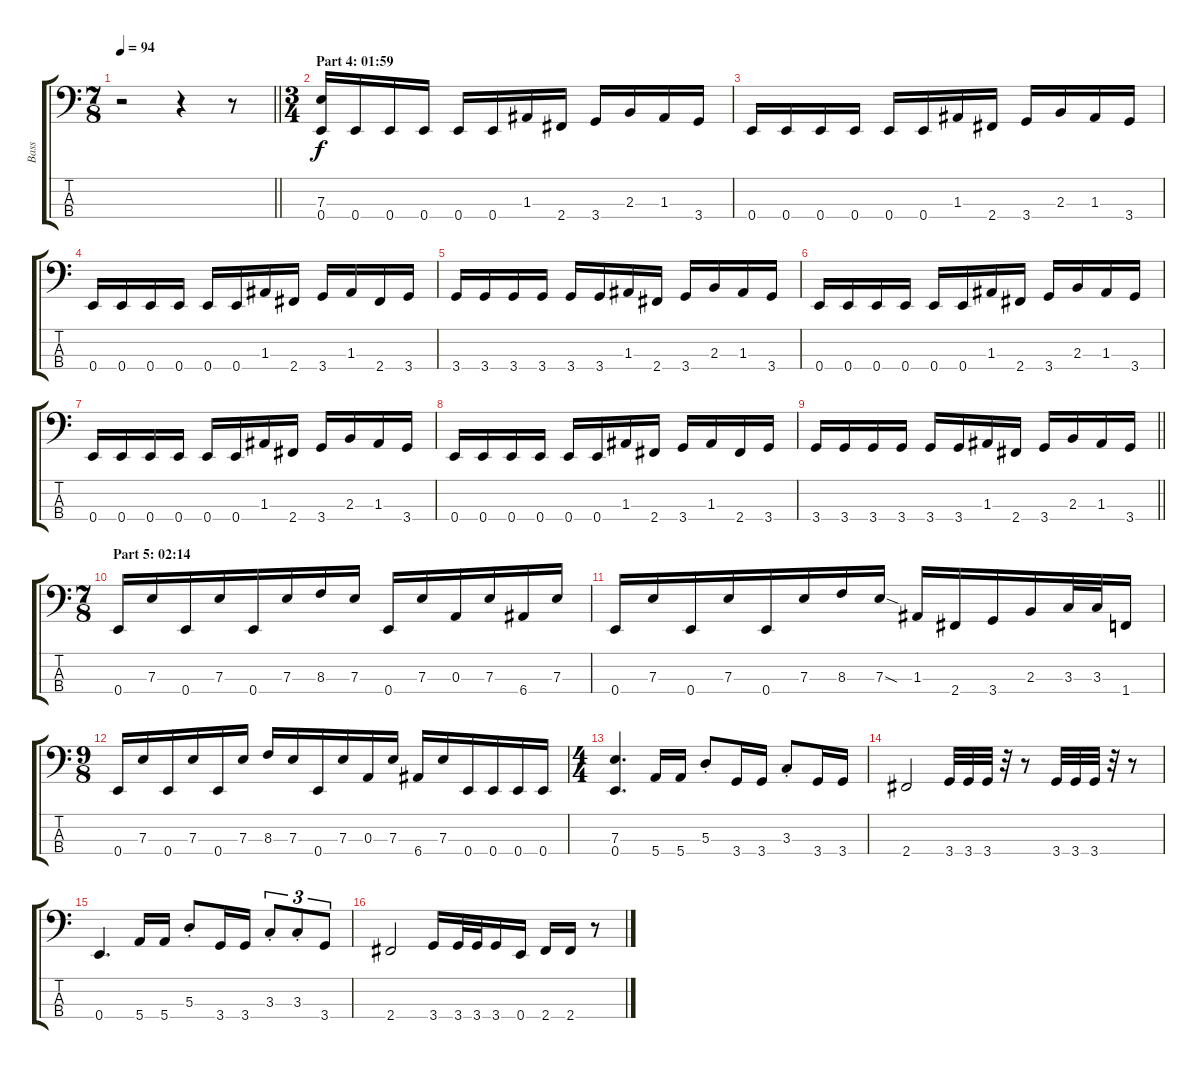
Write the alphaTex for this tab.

\track ("Bass" "Bass") {instrument electricbasspick}
\staff {score tabs}
\tuning (G2 D2 A1 E1) {hide}
\ts (7 8)
\tempo 94
\clef f4
\barLineRight lightlight
\ks c
r.2{dy f} r.4 r.8 |
\ts (3 4)
\section ("" "Part 4: 01:59")
(7.3 0.4).16 0.4.16 0.4.16 0.4.16 0.4.16 0.4.16 1.3.16 2.4.16 3.4.16 2.3.16 1.3.16 3.4.16 |
0.4.16 0.4.16 0.4.16 0.4.16 0.4.16 0.4.16 1.3.16 2.4.16 3.4.16 2.3.16 1.3.16 3.4.16 |
0.4.16 0.4.16 0.4.16 0.4.16 0.4.16 0.4.16 1.3.16 2.4.16 3.4.16 1.3.16 2.4.16 3.4.16 |
3.4.16 3.4.16 3.4.16 3.4.16 3.4.16 3.4.16 1.3.16 2.4.16 3.4.16 2.3.16 1.3.16 3.4.16 |
0.4.16 0.4.16 0.4.16 0.4.16 0.4.16 0.4.16 1.3.16 2.4.16 3.4.16 2.3.16 1.3.16 3.4.16 |
0.4.16 0.4.16 0.4.16 0.4.16 0.4.16 0.4.16 1.3.16 2.4.16 3.4.16 2.3.16 1.3.16 3.4.16 |
0.4.16 0.4.16 0.4.16 0.4.16 0.4.16 0.4.16 1.3.16 2.4.16 3.4.16 1.3.16 2.4.16 3.4.16 |
\barLineRight lightlight
3.4.16 3.4.16 3.4.16 3.4.16 3.4.16 3.4.16 1.3.16 2.4.16 3.4.16 2.3.16 1.3.16 3.4.16 |
\ts (7 8)
\section ("" "Part 5: 02:14")
0.4.16 7.3.16 0.4.16 7.3.16 0.4.16 7.3.16 8.3.16 7.3.16 0.4.16 7.3.16 0.3.16 7.3.16 6.4.16 7.3.16 |
0.4.16 7.3.16 0.4.16 7.3.16 0.4.16 7.3.16 8.3.16 7.3{sod}.16 1.3.16 2.4.16 3.4.16 2.3.16 3.3.32 3.3.32 1.4.16 |
\ts (9 8)
0.4.16 7.3.16 0.4.16 7.3.16 0.4.16 7.3.16 8.3.16 7.3.16 0.4.16 7.3.16 0.3.16 7.3.16 6.4.16 7.3.16 0.4.16 0.4.16 0.4.16 0.4.16 |
\ts (4 4)
(7.3 0.4).4{d} 5.4.16 5.4.16 5.3{st}.8 3.4.16 3.4.16 3.3{st}.8 3.4.16 3.4.16 |
2.4.2 3.4.32 3.4.32 3.4.32 r.32 r.8 3.4.32 3.4.32 3.4.32 r.32 r.8 |
0.4.4{d} 5.4.16 5.4.16 5.3{st}.8 3.4.16 3.4.16 3.3{st}.8{tu (3 2)} 3.3{st}.8{tu (3 2)} 3.4.8{tu (3 2)} |
2.4.2 3.4.16 3.4.32 3.4.32 3.4.16 0.4.16 2.4.16 2.4.16 r.8
